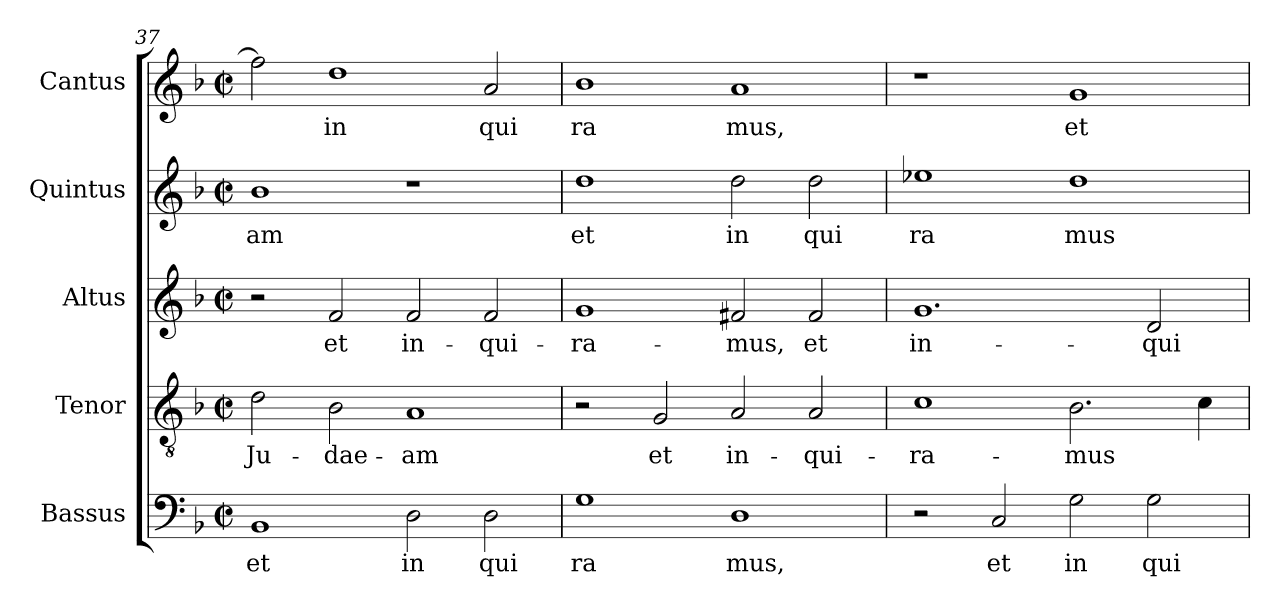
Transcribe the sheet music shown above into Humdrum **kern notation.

**kern	**text	**kern	**text	**kern	**text	**kern	**text	**kern	**text
*part5	*part5	*part4	*part4	*part3	*part3	*part2	*part2	*part1	*part1
*staff5	*staff5	*staff4	*staff4	*staff3	*staff3	*staff2	*staff2	*staff1	*staff1
*I"Bassus	*	*I"Tenor	*	*I"Altus	*	*I"Quintus	*	*I"Cantus	*
*clefF4	*	*clefGv2	*	*clefG2	*	*clefG2	*	*clefG2	*
*k[b-]	*	*k[b-]	*	*k[b-]	*	*k[b-]	*	*k[b-]	*
*F:	*	*F:	*	*F:	*	*F:	*	*F:	*
*M2/2	*	*M2/2	*	*M2/2	*	*M2/2	*	*M2/2	*
*met(c|)	*	*met(c|)	*	*met(c|)	*	*met(c|)	*	*met(c|)	*
=37	=37	=37	=37	=37	=37	=37	=37	=37	=37
!	!LO:LY:b:cj	!	!LO:LY:b:cj	!	!	!	!LO:LY:b:cj	!	!
1BB-	et	2d\	Ju-	2r	.	1b-	am	2ff\]	.
!	!	!	!LO:LY:b:cj	!	!LO:LY:b:cj	!	!	!	!LO:LY:b:cj
.	.	2B-\	-dae-	2f/	et	.	.	1dd	in
!	!LO:LY:b:cj	!	!LO:LY:b:cj	!	!LO:LY:b:cj	!	!	!	!
2D\	in	1A	-am	2f/	in-	1r	.	.	.
!	!LO:LY:b:cj	!	!	!	!LO:LY:b:cj	!	!	!	!LO:LY:b:cj
2D\	qui	.	.	2f/	-qui-	.	.	2a/	qui
=38	=38	=38	=38	=38	=38	=38	=38	=38	=38
!	!LO:LY:b:cj	!	!	!	!LO:LY:b:cj	!	!LO:LY:b:cj	!	!LO:LY:b:cj
1G	ra	2r	.	1g	-ra-	1dd	et	1b-	ra
!	!	!	!LO:LY:b:cj	!	!	!	!	!	!
.	.	2G/	et	.	.	.	.	.	.
!	!LO:LY:b:cj	!	!LO:LY:b:cj	!	!LO:LY:b:cj	!	!LO:LY:b:cj	!	!LO:LY:b:cj
1D	mus,	2A/	in-	2f#X/	-mus,	2dd\	in	1a	mus,
!	!	!	!LO:LY:b:cj	!	!LO:LY:b:cj	!	!LO:LY:b:cj	!	!
.	.	2A/	-qui-	2f#/	et	2dd\	qui	.	.
=39	=39	=39	=39	=39	=39	=39	=39	=39	=39
!	!	!	!LO:LY:b:cj	!	!LO:LY:b:cj	!	!LO:LY:b:cj	!	!
2r	.	1c	-ra-	1.g	in-	1ee-	ra	1r	.
!	!LO:LY:b:cj	!	!	!	!	!	!	!	!
2C/	et	.	.	.	.	.	.	.	.
!	!LO:LY:b:cj	!	!LO:LY:b	!	!	!	!LO:LY:b:cj	!	!LO:LY:b:cj
2G\	in	2.B-\	-mus	.	.	1dd	mus	1g	et
!	!LO:LY:b:cj	!	!	!	!LO:LY:b:cj	!	!	!	!
2G\	qui	.	.	2d/	-qui-	.	.	.	.
.	.	4c\	.	.	.	.	.	.	.
=	=	=	=	=	=	=	=	=	=
*-	*-	*-	*-	*-	*-	*-	*-	*-	*-
